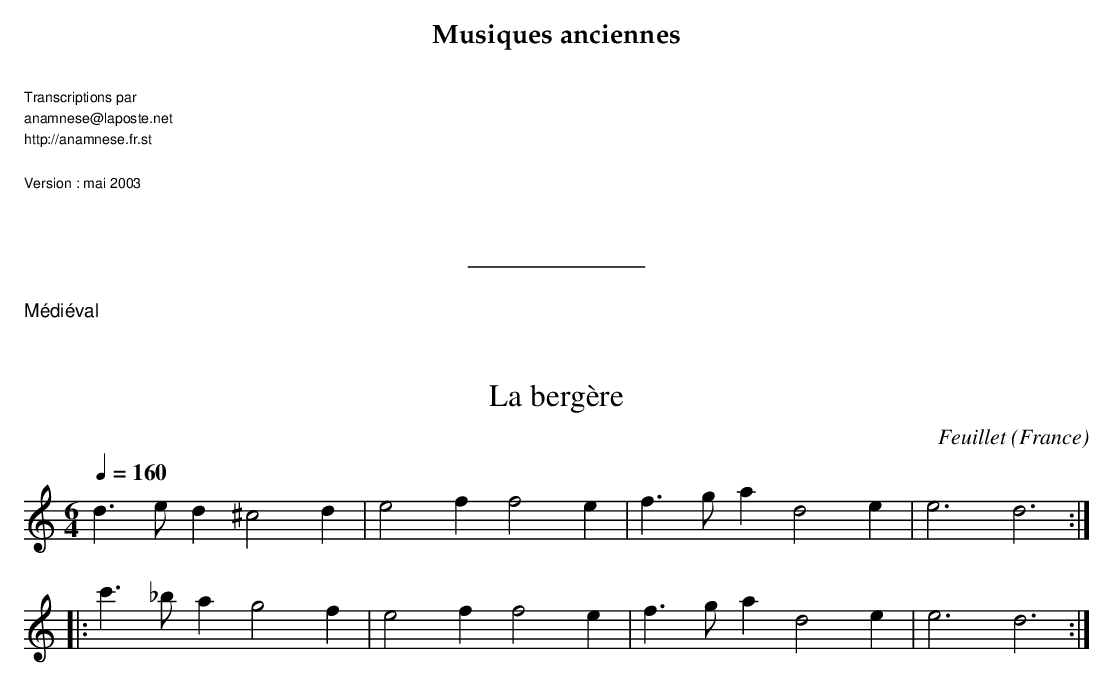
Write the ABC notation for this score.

X:1
T:La bergère
C:Feuillet
O:France
M:6/4
L:1/4
Q:1/4=160
K:C
d>e d ^c2 d |  e2f f2e | f>ga d2e | e3d3 ::
c'>_bag2f | e2f f2e | f>ga d2e | e3d3 :|
